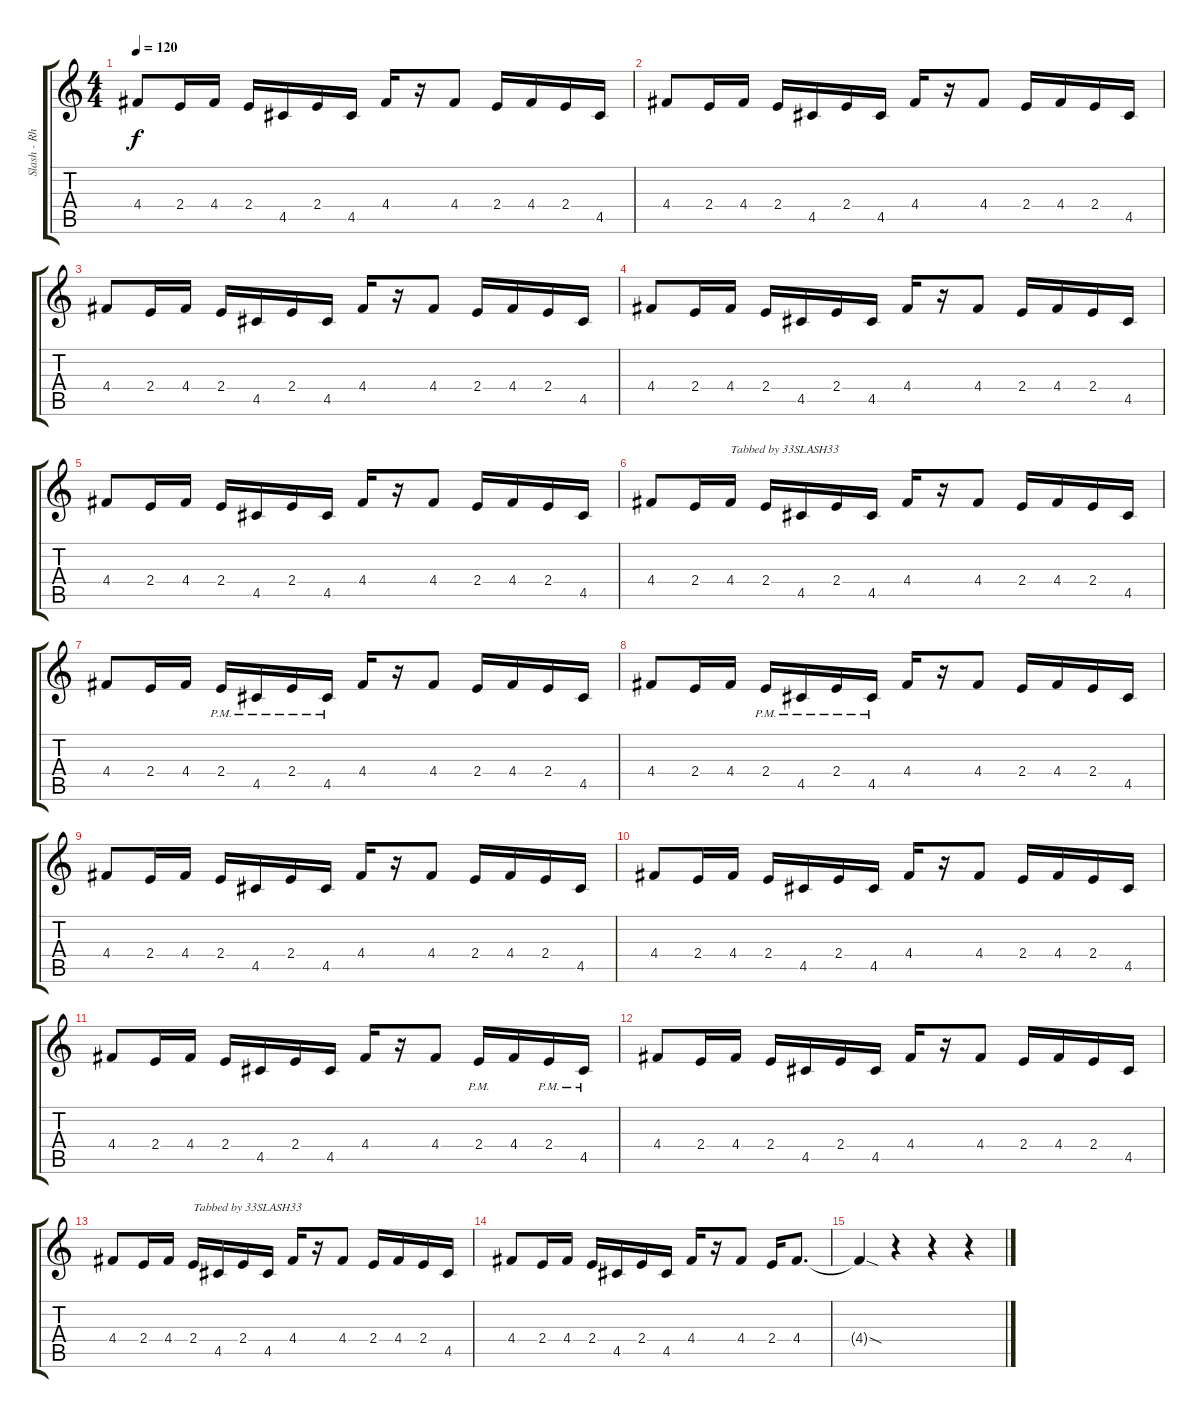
\track ("Slash - Rhythm 1" "Slash - Rh") {instrument distortionguitar}
\staff {score tabs}
\tuning (E4 B3 G3 D3 A2 E2) {hide}
\ts (4 4)
\tempo 120
\clef g2
\ks c
4.4.8{dy f} 2.4.16 4.4.16 2.4.16 4.5.16 2.4.16 4.5.16 4.4.16 r.16 4.4.8 2.4.16 4.4.16 2.4.16 4.5.16 |
4.4.8 2.4.16 4.4.16 2.4.16 4.5.16 2.4.16 4.5.16 4.4.16 r.16 4.4.8 2.4.16 4.4.16 2.4.16 4.5.16 |
4.4.8 2.4.16 4.4.16 2.4.16 4.5.16 2.4.16 4.5.16 4.4.16 r.16 4.4.8 2.4.16 4.4.16 2.4.16 4.5.16 |
4.4.8 2.4.16 4.4.16 2.4.16 4.5.16 2.4.16 4.5.16 4.4.16 r.16 4.4.8 2.4.16 4.4.16 2.4.16 4.5.16 |
4.4.8 2.4.16 4.4.16 2.4.16 4.5.16 2.4.16 4.5.16 4.4.16 r.16 4.4.8 2.4.16 4.4.16 2.4.16 4.5.16 |
4.4.8 2.4.16 4.4.16{txt "Tabbed by 33SLASH33"} 2.4.16 4.5.16 2.4.16 4.5.16 4.4.16 r.16 4.4.8 2.4.16 4.4.16 2.4.16 4.5.16 |
4.4.8 2.4.16 4.4.16 2.4{pm}.16 4.5{pm}.16 2.4{pm}.16 4.5{pm}.16 4.4.16 r.16 4.4.8 2.4.16 4.4.16 2.4.16 4.5.16 |
4.4.8 2.4.16 4.4.16 2.4{pm}.16 4.5{pm}.16 2.4{pm}.16 4.5{pm}.16 4.4.16 r.16 4.4.8 2.4.16 4.4.16 2.4.16 4.5.16 |
4.4.8 2.4.16 4.4.16 2.4.16 4.5.16 2.4.16 4.5.16 4.4.16 r.16 4.4.8 2.4.16 4.4.16 2.4.16 4.5.16 |
4.4.8 2.4.16 4.4.16 2.4.16 4.5.16 2.4.16 4.5.16 4.4.16 r.16 4.4.8 2.4.16 4.4.16 2.4.16 4.5.16 |
4.4.8 2.4.16 4.4.16 2.4.16 4.5.16 2.4.16 4.5.16 4.4.16 r.16 4.4.8 2.4{pm}.16 4.4.16 2.4{pm}.16 4.5{pm}.16 |
4.4.8 2.4.16 4.4.16 2.4.16 4.5.16 2.4.16 4.5.16 4.4.16 r.16 4.4.8 2.4.16 4.4.16 2.4.16 4.5.16 |
4.4.8 2.4.16 4.4.16 2.4.16{txt "Tabbed by 33SLASH33"} 4.5.16 2.4.16 4.5.16 4.4.16 r.16 4.4.8 2.4.16 4.4.16 2.4.16 4.5.16 |
4.4.8 2.4.16 4.4.16 2.4.16 4.5.16 2.4.16 4.5.16 4.4.16 r.16 4.4.8 2.4.16 4.4.8{d} |
4.4{sod t}.4 r.4 r.4 r.4
